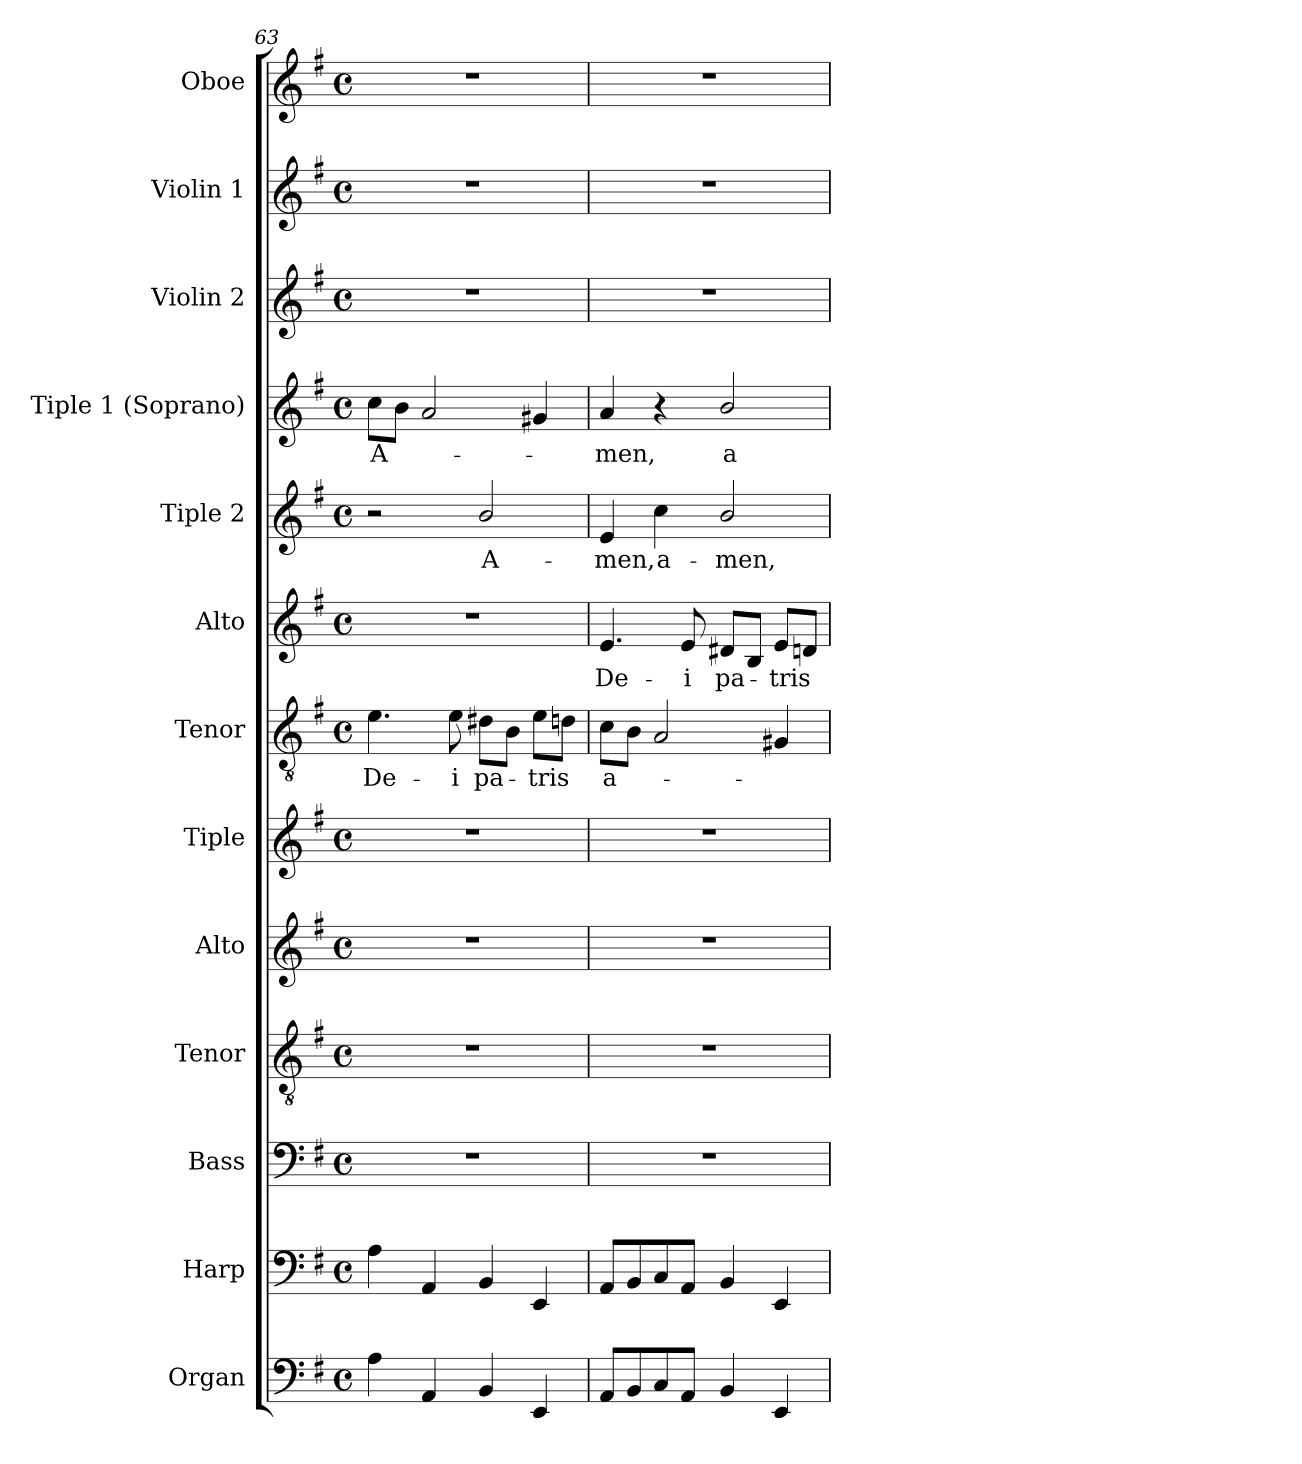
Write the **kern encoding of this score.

**kern	**kern	**kern	**kern	**kern	**kern	**kern	**text	**kern	**text	**kern	**text	**kern	**text	**kern	**kern	**kern
*part13	*part12	*part11	*part10	*part9	*part8	*part7	*part7	*part6	*part6	*part5	*part5	*part4	*part4	*part3	*part2	*part1
*staff13	*staff12	*staff11	*staff10	*staff9	*staff8	*staff7	*staff7	*staff6	*staff6	*staff5	*staff5	*staff4	*staff4	*staff3	*staff2	*staff1
*I"Organ	*I"Harp	*I"Bass	*I"Tenor	*I"Alto	*I"Tiple	*I"Tenor	*	*I"Alto	*	*I"Tiple 2	*	*I"Tiple 1 (Soprano)	*	*I"Violin 2	*I"Violin 1	*I"Oboe
*I'Org.	*I'Hp.	*I'B.	*I'T.	*I'A.	*	*I'T.	*	*I'A.	*	*	*	*I'S1.	*	*I'Vln. 2	*I'Vln. 1	*I'Ob.
*clefF4	*clefF4	*clefF4	*clefGv2	*clefG2	*clefG2	*clefGv2	*	*clefG2	*	*clefG2	*	*clefG2	*	*clefG2	*clefG2	*clefG2
*	*	*	*ITrd7c12	*	*	*ITrd7c12	*	*	*	*	*	*	*	*	*	*
*k[f#]	*k[f#]	*k[f#]	*k[f#]	*k[f#]	*k[f#]	*k[f#]	*	*k[f#]	*	*k[f#]	*	*k[f#]	*	*k[f#]	*k[f#]	*k[f#]
*G:	*G:	*G:	*G:	*G:	*G:	*G:	*	*G:	*	*G:	*	*G:	*	*G:	*G:	*G:
*M4/4	*M4/4	*M4/4	*M4/4	*M4/4	*M4/4	*M4/4	*	*M4/4	*	*M4/4	*	*M4/4	*	*M4/4	*M4/4	*M4/4
*met(c)	*met(c)	*met(c)	*met(c)	*met(c)	*met(c)	*met(c)	*	*met(c)	*	*met(c)	*	*met(c)	*	*met(c)	*met(c)	*met(c)
=63	=63	=63	=63	=63	=63	=63	=63	=63	=63	=63	=63	=63	=63	=63	=63	=63
!	!	!	!	!	!	!	!LO:LY:b:color=#000000	!	!	!	!	!	!	!	!	!
!	!	!	!	!	!	!	!	!	!	!	!	!	!LO:LY:b:color=#000000	!	!	!
4Ai\	4Ai\	1r	1r	1r	1r	4.Ei\	De-	1r	.	2r	.	8cci\L	A-	1r	1r	1r
.	.	.	.	.	.	.	.	.	.	.	.	8bi\J	.	.	.	.
4AAi/	4AAi/	.	.	.	.	.	.	.	.	.	.	2ai/	.	.	.	.
!	!	!	!	!	!	!	!LO:LY:b:color=#000000	!	!	!	!	!	!	!	!	!
.	.	.	.	.	.	8Ei\	-i	.	.	.	.	.	.	.	.	.
!	!	!	!	!	!	!	!LO:LY:b:color=#000000	!	!	!	!	!	!	!	!	!
!	!	!	!	!	!	!	!	!	!	!	!LO:LY:b:color=#000000	!	!	!	!	!
4BBi/	4BBi/	.	.	.	.	8D#Xi\L	pa-	.	.	2bi/	A-	.	.	.	.	.
.	.	.	.	.	.	8BBi\J	.	.	.	.	.	.	.	.	.	.
!	!	!	!	!	!	!	!LO:LY:b:color=#000000	!	!	!	!	!	!	!	!	!
4EEi/	4EEi/	.	.	.	.	8Ei\L	-tris	.	.	.	.	4g#Xi/	.	.	.	.
.	.	.	.	.	.	8Dni\J	.	.	.	.	.	.	.	.	.	.
!!LO:PB:g=z
=64	=64	=64	=64	=64	=64	=64	=64	=64	=64	=64	=64	=64	=64	=64	=64	=64
!	!	!	!	!	!	!	!LO:LY:b:color=#000000	!	!	!	!	!	!	!	!	!
!	!	!	!	!	!	!	!	!	!LO:LY:b:color=#000000	!	!	!	!	!	!	!
!	!	!	!	!	!	!	!	!	!	!	!LO:LY:b:color=#000000	!	!	!	!	!
!	!	!	!	!	!	!	!	!	!	!	!	!	!LO:LY:b:color=#000000	!	!	!
8AAi/L	8AAi/L	1r	1r	1r	1r	8Ci\L	a-	4.ei/	De-	4ei/	-men,	4ai/	-men,	1r	1r	1r
8BBi/	8BBi/	.	.	.	.	8BBi\J	.	.	.	.	.	.	.	.	.	.
!	!	!	!	!	!	!	!	!	!	!	!LO:LY:b:color=#000000	!	!	!	!	!
8Ci/	8Ci/	.	.	.	.	2AAi/	.	.	.	4cci\	a-	4r	.	.	.	.
!	!	!	!	!	!	!	!	!	!LO:LY:b:color=#000000	!	!	!	!	!	!	!
8AAi/J	8AAi/J	.	.	.	.	.	.	8ei/	-i	.	.	.	.	.	.	.
!	!	!	!	!	!	!	!	!	!LO:LY:b:color=#000000	!	!	!	!	!	!	!
!	!	!	!	!	!	!	!	!	!	!	!LO:LY:b:color=#000000	!	!	!	!	!
!	!	!	!	!	!	!	!	!	!	!	!	!	!LO:LY:b:color=#000000	!	!	!
4BBi/	4BBi/	.	.	.	.	.	.	8d#Xi/L	pa-	2bi/	-men,	2bi/	a-	.	.	.
.	.	.	.	.	.	.	.	8Bi/J	.	.	.	.	.	.	.	.
!	!	!	!	!	!	!	!	!	!LO:LY:b:color=#000000	!	!	!	!	!	!	!
4EEi/	4EEi/	.	.	.	.	4GG#Xi/	.	8ei/L	-tris	.	.	.	.	.	.	.
.	.	.	.	.	.	.	.	8dni/J	.	.	.	.	.	.	.	.
=	=	=	=	=	=	=	=	=	=	=	=	=	=	=	=	=
*-	*-	*-	*-	*-	*-	*-	*-	*-	*-	*-	*-	*-	*-	*-	*-	*-
